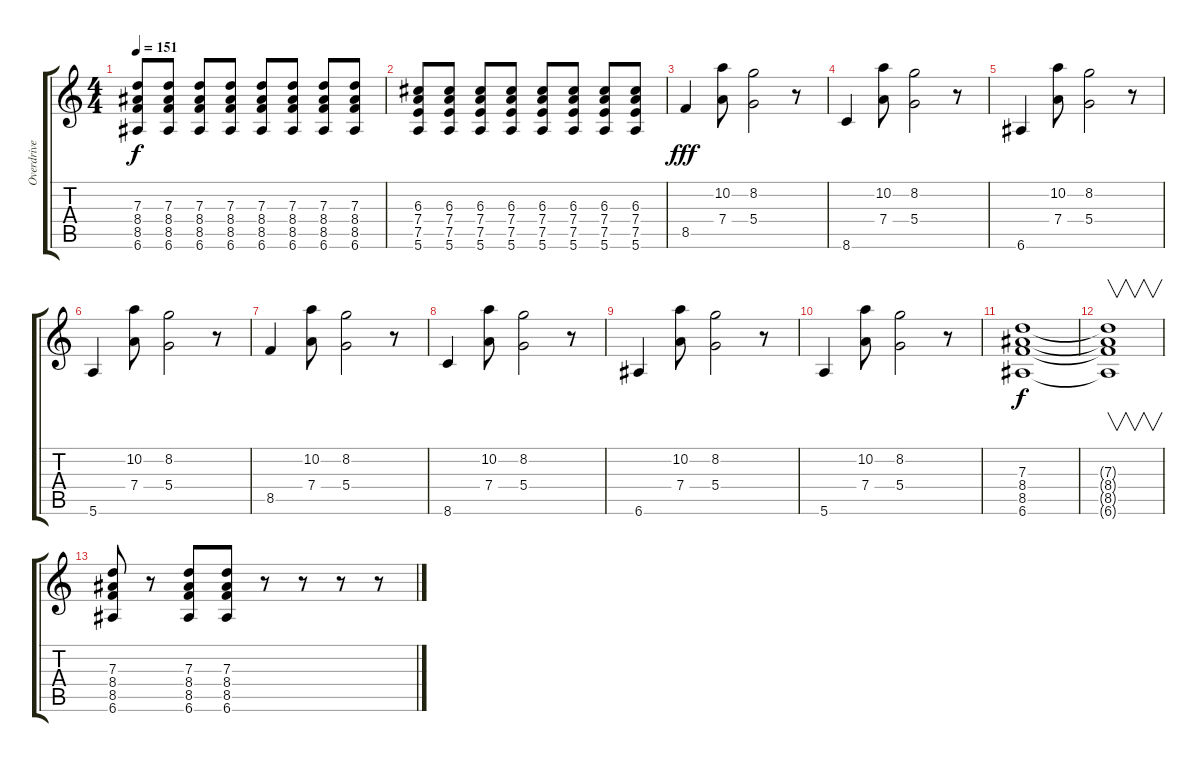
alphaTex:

\track ("Overdrive Guitar" "Overdrive ") {instrument overdrivenguitar}
\staff {score tabs}
\tuning (E4 B3 G3 D3 A2 E2) {hide}
\ts (4 4)
\tempo 151
\clef g2
\ks c
(7.3 8.4 8.5 6.6).8{dy f} (7.3 8.4 8.5 6.6).8 (7.3 8.4 8.5 6.6).8 (7.3 8.4 8.5 6.6).8 (7.3 8.4 8.5 6.6).8 (7.3 8.4 8.5 6.6).8 (7.3 8.4 8.5 6.6).8 (7.3 8.4 8.5 6.6).8 |
(6.3 7.4 7.5 5.6).8 (6.3 7.4 7.5 5.6).8 (6.3 7.4 7.5 5.6).8 (6.3 7.4 7.5 5.6).8 (6.3 7.4 7.5 5.6).8 (6.3 7.4 7.5 5.6).8 (6.3 7.4 7.5 5.6).8 (6.3 7.4 7.5 5.6).8 |
8.5.4{dy fff} (10.2 7.4).8 (8.2 5.4).2 r.8 |
8.6.4 (10.2 7.4).8 (8.2 5.4).2 r.8 |
6.6.4 (10.2 7.4).8 (8.2 5.4).2 r.8 |
5.6.4 (10.2 7.4).8 (8.2 5.4).2 r.8 |
8.5.4 (10.2 7.4).8 (8.2 5.4).2 r.8 |
8.6.4 (10.2 7.4).8 (8.2 5.4).2 r.8 |
6.6.4 (10.2 7.4).8 (8.2 5.4).2 r.8 |
5.6.4 (10.2 7.4).8 (8.2 5.4).2 r.8 |
(7.3 8.4 8.5 6.6).1{dy f} |
(7.3{t} 8.4{t} 8.5{t} 6.6{t}).1{v} |
(7.3 8.4 8.5 6.6).8 r.8 (7.3 8.4 8.5 6.6).8 (7.3 8.4 8.5 6.6).8 r.8 r.8 r.8 r.8
